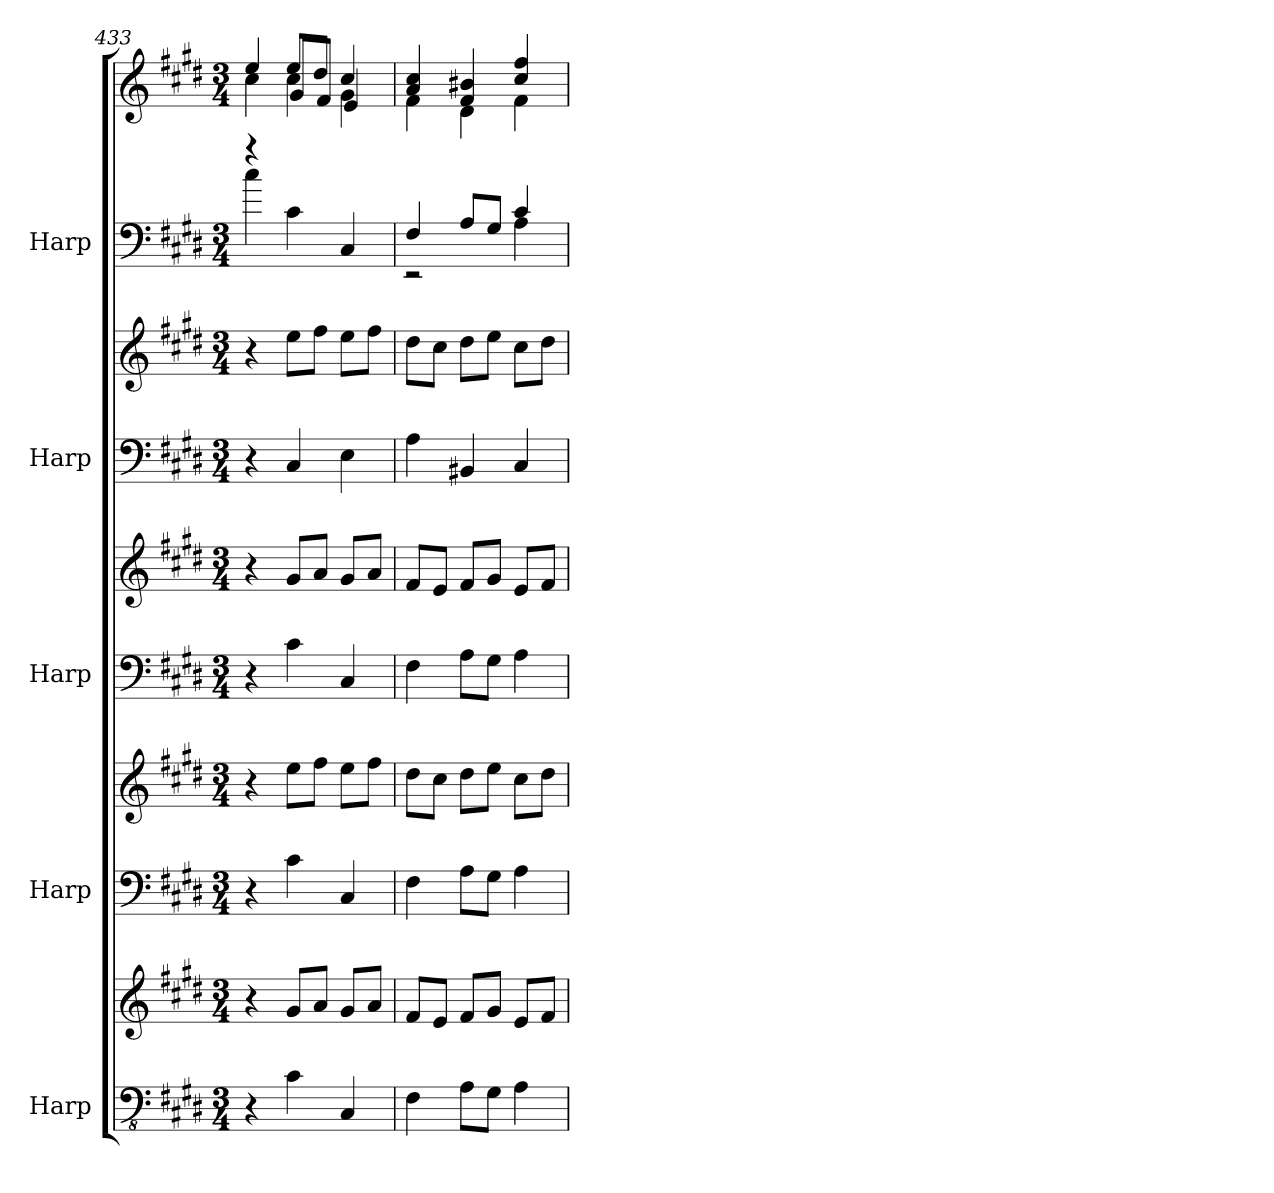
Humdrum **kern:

**kern	**kern	**kern	**kern	**kern	**kern	**kern	**kern	**kern	**kern
*part5	*part5	*part4	*part4	*part3	*part3	*part2	*part2	*part1	*part1
*staff10	*staff9	*staff8	*staff7	*staff6	*staff5	*staff4	*staff3	*staff2	*staff1
*I"Harp	*	*I"Harp	*	*I"Harp	*	*I"Harp	*	*I"Harp	*
*I'Hp	*	*I'Hp	*	*I'Hp	*	*I'Hp	*	*I'Hp	*
!!LO:PB:g=z
*clefFv4	*clefG2	*clefF4	*clefG2	*clefF4	*clefG2	*clefF4	*clefG2	*clefF4	*clefG2
*k[f#c#g#d#]	*k[f#c#g#d#]	*k[f#c#g#d#]	*k[f#c#g#d#]	*k[f#c#g#d#]	*k[f#c#g#d#]	*k[f#c#g#d#]	*k[f#c#g#d#]	*k[f#c#g#d#]	*k[f#c#g#d#]
*M3/4	*M3/4	*M3/4	*M3/4	*M3/4	*M3/4	*M3/4	*M3/4	*M3/4	*M3/4
=433	=433	=433	=433	=433	=433	=433	=433	=433	=433
*	*	*	*	*	*	*	*	*	*^
*	*	*	*	*	*	*	*	*	*	*^
4r	4r	4r	4r	4r	4r	4r	4r	4cc#\	4ee/	4cc#\	4rD
4C#\	8g#/L	4c#\	8ee\L	4c#\	8g#/L	4C#/	8ee\L	4c#\	8ee/L	4cc#\	8g#/L
.	8a/J	.	8ff#\J	.	8a/J	.	8ff#\J	.	8dd#/J	.	8f#/J
4CC#/	8g#/L	4C#/	8ee\L	4C#/	8g#/L	4E\	8ee\L	4C#/	4cc#/	4g#\	4e/
.	8a/J	.	8ff#\J	.	8a/J	.	8ff#\J	.	.	.	.
*	*	*	*	*	*	*	*	*	*	*v	*v
=434	=434	=434	=434	=434	=434	=434	=434	=434	=434	=434
*	*	*	*	*	*	*	*	*^	*	*
4FF#\	8f#/L	4F#\	8dd#\L	4F#\	8f#/L	4A\	8dd#\L	4F#/	2rEE	4a/ 4cc#/	4f#\
.	8e/J	.	8cc#\J	.	8e/J	.	8cc#\J	.	.	.	.
8AA\L	8f#/L	8A\L	8dd#\L	8A\L	8f#/L	4BB#X/	8dd#\L	8A/L	.	4f#/ 4b#X/	4d#\
8GG#\J	8g#/J	8G#\J	8ee\J	8G#\J	8g#/J	.	8ee\J	8G#/J	.	.	.
4AA\	8e/L	4A\	8cc#\L	4A\	8e/L	4C#/	8cc#\L	4c#/	4A\	4cc#/ 4ff#/	4f#\
.	8f#/J	.	8dd#\J	.	8f#/J	.	8dd#\J	.	.	.	.
*	*	*	*	*	*	*	*	*v	*v	*	*
*	*	*	*	*	*	*	*	*	*v	*v
=	=	=	=	=	=	=	=	=	=
*-	*-	*-	*-	*-	*-	*-	*-	*-	*-
